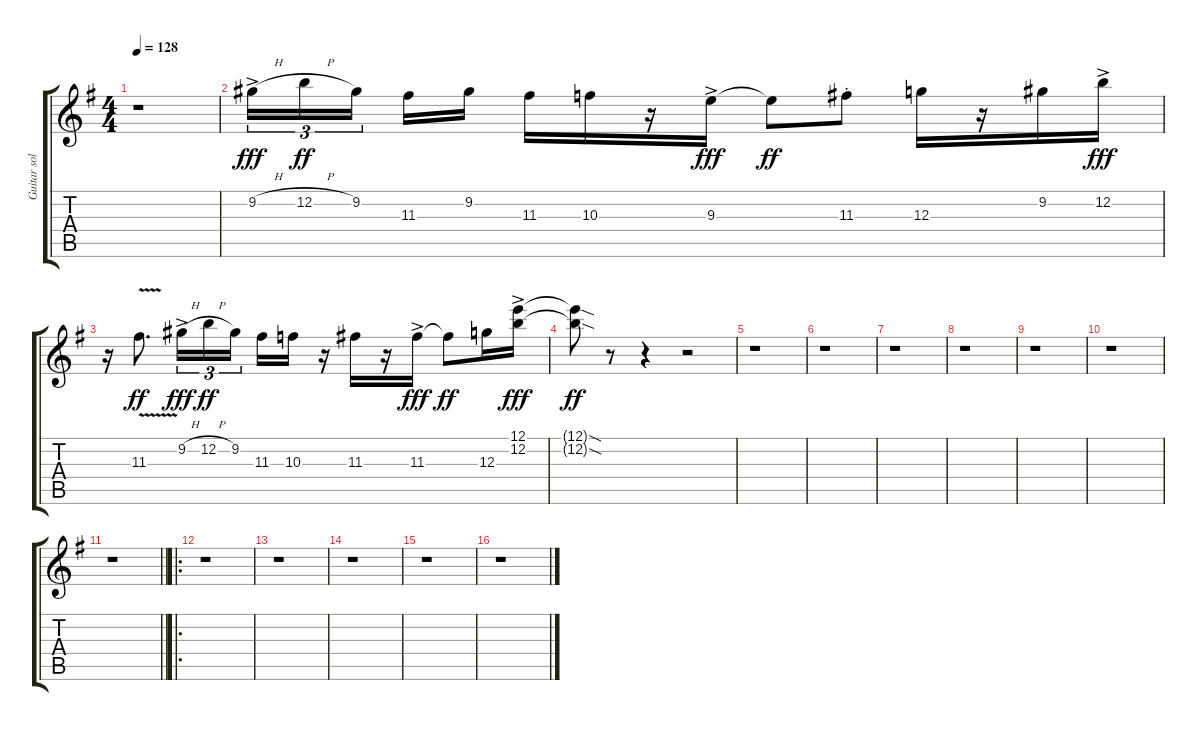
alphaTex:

\track ("Guitar solo" "Guitar sol") {instrument distortionguitar}
\staff {score tabs}
\tuning (E4 B3 G3 D3 A2 E2) {hide}
\ts (4 4)
\tempo 128
\clef g2
\ks g
r.1{dy fff instrument distortionguitar} |
9.2{h ac}.16{tu (3 2)} 12.2{h}.16{tu (3 2) dy ff} 9.2.16{tu (3 2) beam splitsecondary} 11.3.16 9.2.16 11.3.16 10.3.16 r.16 9.3{ac}.16{dy fff} 9.3{t}.8{dy ff} 11.3{st}.8 12.3.16 r.16 9.2.16 12.2{ac}.16{dy fff} |
r.16 11.3{v}.8{d dy ff} 9.2{h ac}.16{tu (3 2) dy fff} 12.2{h}.16{tu (3 2) dy ff} 9.2.16{tu (3 2) beam splitsecondary} 11.3.16 10.3.16 r.16 11.3.16 r.16 11.3{ac}.16{dy fff} 11.3{t}.8{dy ff} 12.3.16 (12.1{ac} 12.2{ac}).16{dy fff} |
(12.1{sod t} 12.2{sod t}).8{dy ff} r.8 r.4 r.2 |
r.1 |
r.1 |
r.1 |
r.1 |
r.1 |
r.1 |
\barLineRight lightlight
r.1 |
\ro
r.1 |
r.1 |
r.1 |
r.1 |
r.1
